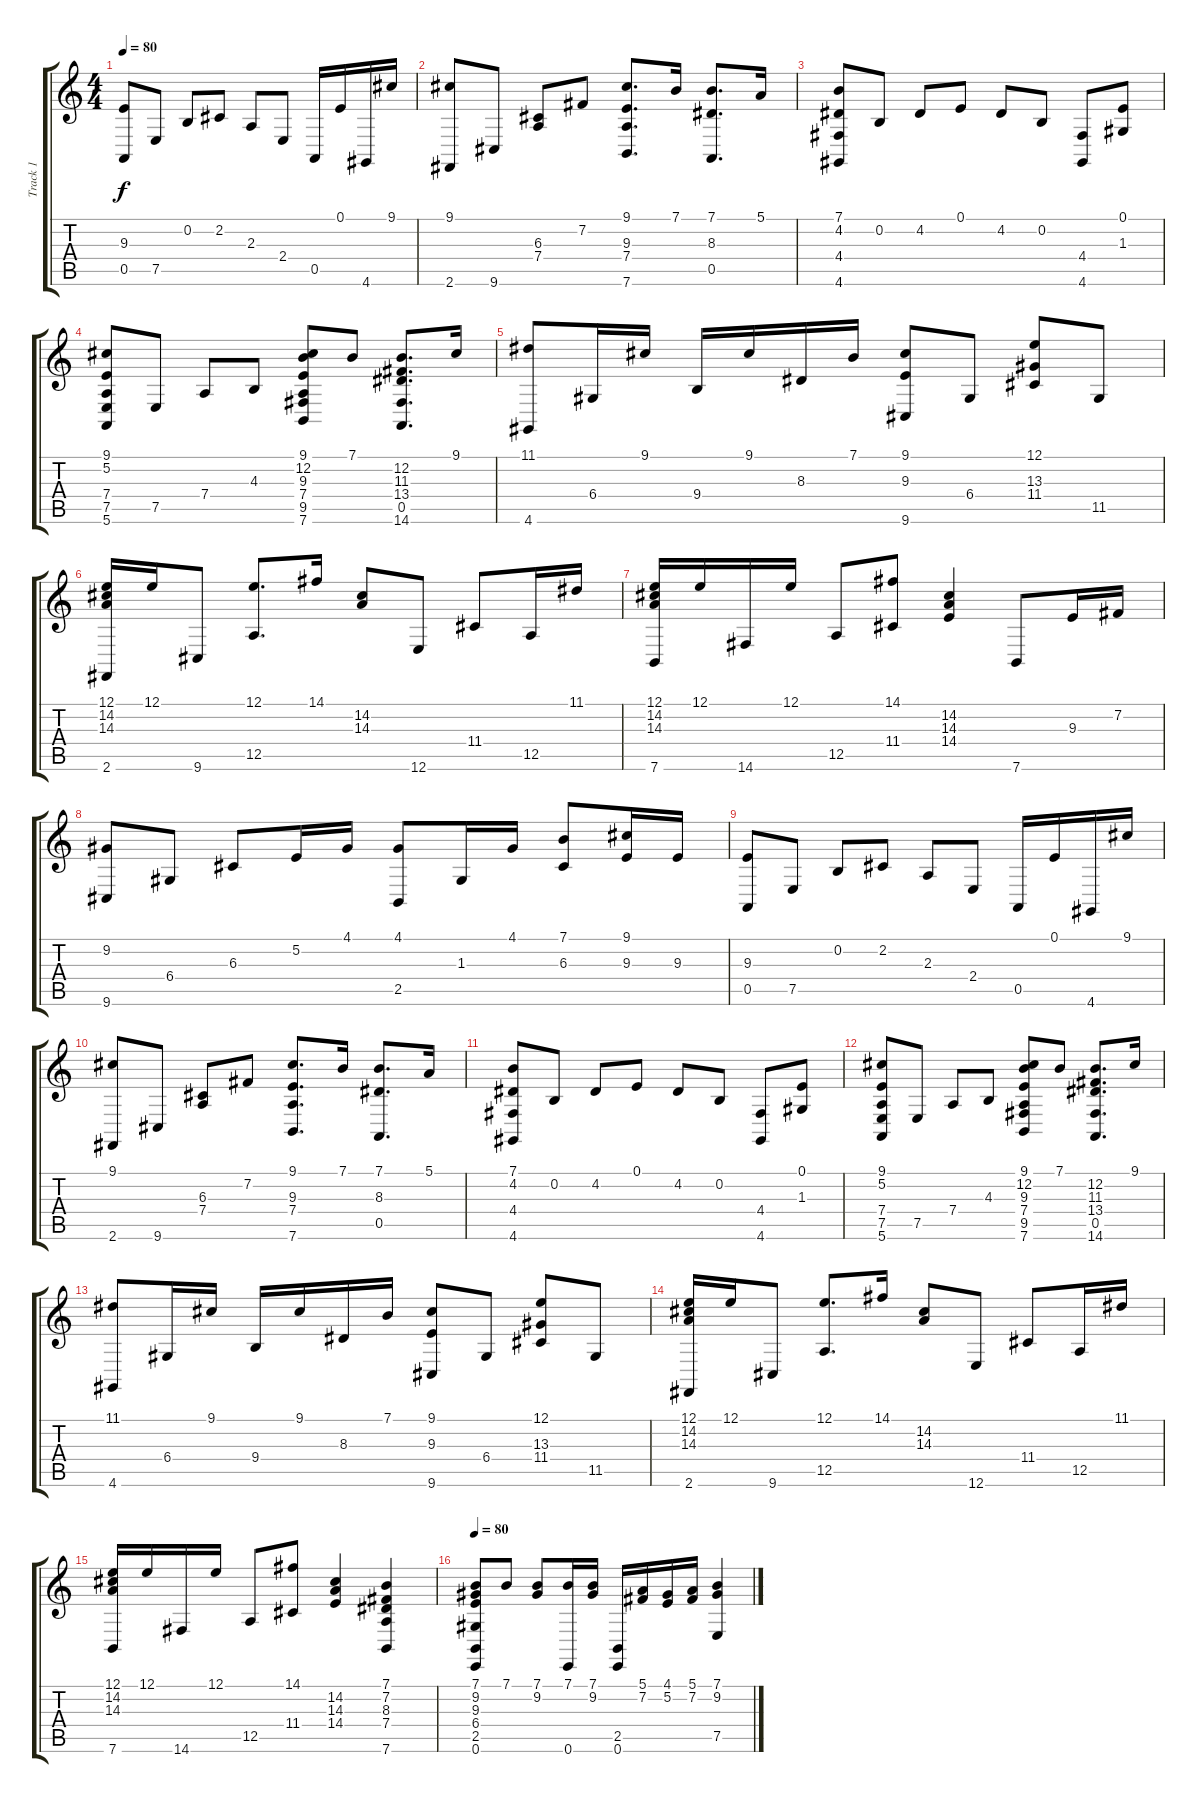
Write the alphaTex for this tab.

\track ("Track 1" "Track 1") {instrument brightacousticpiano}
\staff {score tabs}
\tuning (E4 B3 G3 D3 A2 E2) {hide}
\ts (4 4)
\tempo 80
\clef g2
\ks c
(9.3 0.5).8{dy f} 7.5.8 0.2.8 2.2.8 2.3.8 2.4.8 0.5.16 0.1.16 4.6.16 9.1.16 |
(9.1 2.6).8 9.6.8 (6.3 7.4).8 7.2.8 (9.1 9.3 7.4 7.6).8{d} 7.1.16 (7.1 8.3 0.5).8{d} 5.1.16 |
(7.1 4.2 4.4 4.6).8 0.2.8 4.2.8 0.1.8 4.2.8 0.2.8 (4.4 4.6).8 (0.1 1.3).8 |
(9.1 5.2 7.4 7.5 5.6).8 7.5.8 7.4.8 4.3.8 (9.1 12.2 9.3 7.4 9.5 7.6).8 7.1.8 (12.2 11.3 13.4 0.5 14.6).8{d} 9.1.16 |
(11.1 4.6).8 6.4.16 9.1.16 9.4.16 9.1.16 8.3.16 7.1.16 (9.1 9.3 9.6).8 6.4.8 (12.1 13.3 11.4).8 11.5.8 |
(12.1 14.2 14.3 2.6).16 12.1.16 9.6.8 (12.1 12.5).8{d} 14.1.16 (14.2 14.3).8 12.6.8 11.4.8 12.5.16 11.1.16 |
(12.1 14.2 14.3 7.6).16 12.1.16 14.6.16 12.1.16 12.5.8 (14.1 11.4).8 (14.2 14.3 14.4).4 7.6.8 9.3.16 7.2.16 |
(9.2 9.6).8 6.4.8 6.3.8 5.2.16 4.1.16 (4.1 2.5).8 1.3.16 4.1.16 (7.1 6.3).8 (9.1 9.3).16 9.3.16 |
(9.3 0.5).8 7.5.8 0.2.8 2.2.8 2.3.8 2.4.8 0.5.16 0.1.16 4.6.16 9.1.16 |
(9.1 2.6).8 9.6.8 (6.3 7.4).8 7.2.8 (9.1 9.3 7.4 7.6).8{d} 7.1.16 (7.1 8.3 0.5).8{d} 5.1.16 |
(7.1 4.2 4.4 4.6).8 0.2.8 4.2.8 0.1.8 4.2.8 0.2.8 (4.4 4.6).8 (0.1 1.3).8 |
(9.1 5.2 7.4 7.5 5.6).8 7.5.8 7.4.8 4.3.8 (9.1 12.2 9.3 7.4 9.5 7.6).8 7.1.8 (12.2 11.3 13.4 0.5 14.6).8{d} 9.1.16 |
(11.1 4.6).8 6.4.16 9.1.16 9.4.16 9.1.16 8.3.16 7.1.16 (9.1 9.3 9.6).8 6.4.8 (12.1 13.3 11.4).8 11.5.8 |
(12.1 14.2 14.3 2.6).16 12.1.16 9.6.8 (12.1 12.5).8{d} 14.1.16 (14.2 14.3).8 12.6.8 11.4.8 12.5.16 11.1.16 |
(12.1 14.2 14.3 7.6).16 12.1.16 14.6.16 12.1.16 12.5.8 (14.1 11.4).8 (14.2 14.3 14.4).4 (7.1 7.2 8.3 7.4 7.6).4 |
\tempo 80
(7.1 9.2 9.3 6.4 2.5 0.6).8 7.1.8 (7.1 9.2).8 (7.1 0.6).16 (7.1 9.2).16 (2.5 0.6).16 (5.1 7.2).16 (4.1 5.2).16 (5.1 7.2).16 (7.1 9.2 7.5).4
